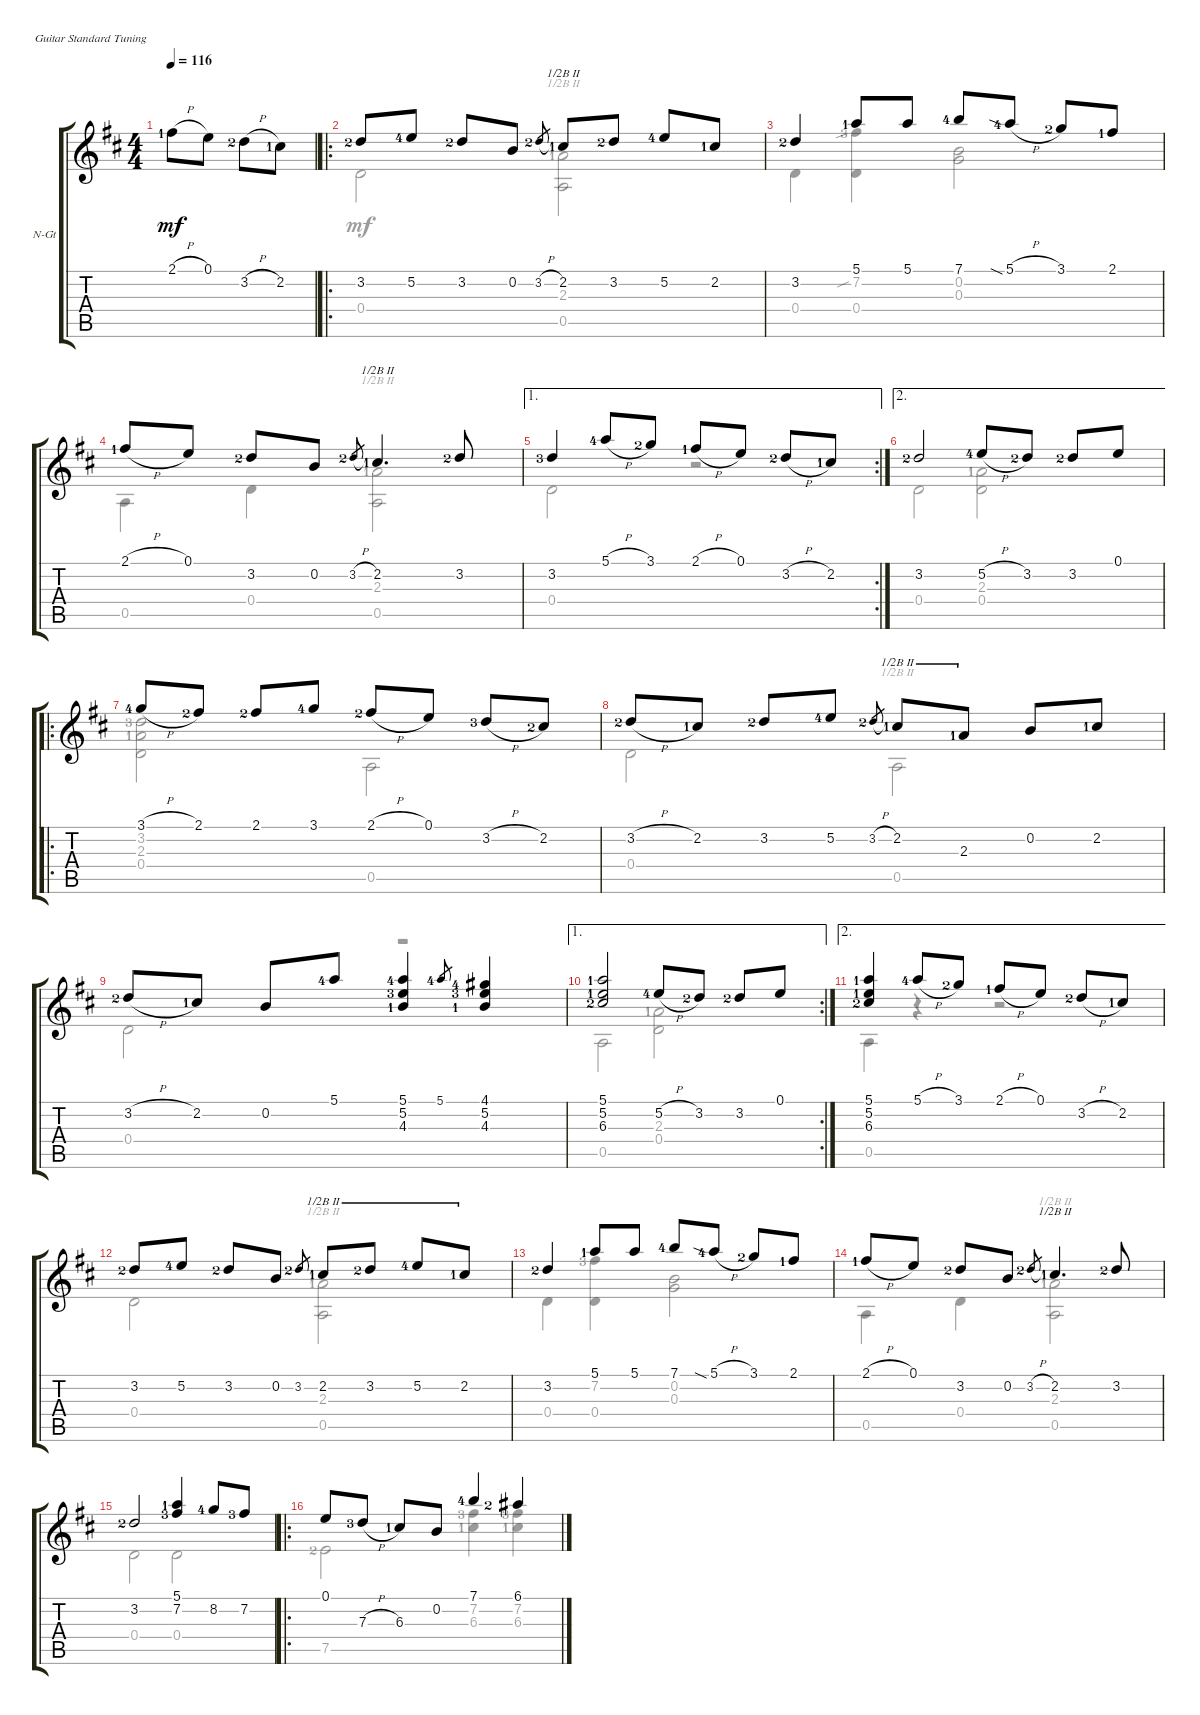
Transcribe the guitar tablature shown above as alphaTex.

\bracketExtendMode groupsimilarinstruments
\firstSystemTrackNameOrientation horizontal
\otherSystemsTrackNameOrientation horizontal
\track ("Guitar 2" "N-Gt") {instrument acousticguitarnylon}
\staff {score tabs}
\tuning (E4 B3 G3 D3 A2 E2)
\voice
\ts (4 4)
\ac
\tempo 116
\clef g2
\ks bminor
2.1{h lf 2}.8{dy mf instrument acousticguitarnylon} 0.1.8 3.2{h lf 3}.8 2.2{lf 2}.8 |
\ro
3.2{lf 3}.8 5.2{lf 5}.8 3.2{lf 3}.8 0.2.8 3.2{h lf 3}.8{gr} 2.2{lf 2}.8{barre (2 half)} 3.2{lf 3}.8 5.2{lf 5}.8 2.2{lf 2}.8 |
3.2{lf 3}.4 5.1{lf 2}.8 5.1.8 7.1{lf 5}.8 5.1{sia h lf 5}.8 3.1{lf 3}.8 2.1{lf 2}.8 |
2.1{h lf 2}.8 0.1.8 3.2{lf 3}.8 0.2.8 3.2{h lf 3}.8{gr} 2.2{lf 2}.4{d barre (2 half)} 3.2{lf 3}.8 |
\ae 1
\rc 2
3.2{lf 4}.4 5.1{h lf 5}.8 3.1{lf 3}.8 2.1{h lf 2}.8 0.1.8 3.2{h lf 3}.8 2.2{lf 2}.8 |
\ae 2
3.2{lf 3}.2 5.2{h lf 5}.8 3.2{lf 3}.8 3.2{lf 3}.8 0.1.8 |
\ro
3.1{h lf 5}.8 2.1{lf 3}.8 2.1{lf 3}.8 3.1{lf 5}.8 2.1{h lf 3}.8 0.1.8 3.2{h lf 4}.8 2.2{lf 3}.8 |
3.2{h lf 3}.8 2.2{lf 2}.8 3.2{lf 3}.8 5.2{lf 5}.8 3.2{h lf 3}.8{gr} 2.2{lf 2}.8{barre (2 half)} 2.3{lf 2}.8{barre (2 half)} 0.2.8 2.2{lf 2}.8 |
3.2{h lf 3}.8 2.2{lf 2}.8 0.2.8 5.1{lf 5}.8 (5.1{lf 5} 5.2{lf 4} 4.3{lf 2}).4 5.1{lf 5}.8{gr} (4.1{lf 5} 5.2{lf 4} 4.3{lf 2}).4 |
\ae 1
\rc 2
(5.1{lf 2} 5.2{lf 2} 6.3{lf 3}).2 5.2{h lf 5}.8 3.2{lf 3}.8 3.2{lf 3}.8 0.1.8 |
\ae 2
(5.1{lf 2} 5.2{lf 2} 6.3{lf 3}).4 5.1{h lf 5}.8 3.1{lf 3}.8 2.1{h lf 2}.8 0.1.8 3.2{h lf 3}.8 2.2{lf 2}.8 |
3.2{lf 3}.8 5.2{lf 5}.8 3.2{lf 3}.8 0.2.8 3.2{lf 3}.8{gr} 2.2{lf 2}.8{barre (2 half)} 3.2{lf 3}.8{barre (2 half)} 5.2{lf 5}.8{barre (2 half)} 2.2{lf 2}.8{barre (2 half)} |
3.2{lf 3}.4 5.1{lf 2}.8 5.1.8 7.1{lf 5}.8 5.1{sia h lf 5}.8 3.1{lf 3}.8 2.1{lf 2}.8 |
2.1{h lf 2}.8 0.1.8 3.2{lf 3}.8 0.2.8 3.2{h lf 3}.8{gr} 2.2{lf 2}.4{d barre (2 half)} 3.2{lf 3}.8 |
3.2{lf 3}.2 (5.1{lf 2} 7.2{lf 4}).4 8.2{lf 5}.8 7.2{lf 4}.8 |
\ro
0.1.8 7.3{h lf 4}.8 6.3{lf 2}.8 0.2.8 7.1{lf 5}.4 6.1{lf 3}.4
\voice
\clef g2
\ottava regular
\simile none
\ks bminor
|
0.4.2 (0.5 2.3{lf 2}).2{barre (2 half)} |
0.4.4 (0.4 7.2{sib lf 4}).4 (0.3 0.2).2 |
0.5.4 0.4.4 (0.5 2.3{lf 2}).2{barre (2 half)} |
0.4.2 r.2 |
0.4.2 (0.4 2.3{lf 2}).2 |
(3.2{lf 4} 2.3{lf 2} 0.4).2 0.5.2 |
0.4.2 0.5.2{barre (2 half)} |
0.4.2 r.2 |
0.5.2 (0.4 2.3{lf 2}).2 |
0.5.4 r.4 r.2 |
0.4.2 (2.3{lf 2} 0.5).2{barre (2 half)} |
0.4.4 (0.4 7.2{lf 4}).4 (0.2 0.3).2 |
0.5.4 0.4.4 (0.5 2.3{lf 2}).2{barre (2 half)} |
0.4.2 0.4.2 |
7.5{lf 3}.2 (7.2{lf 4} 6.3{lf 2}).4 (6.3{lf 2} 7.2{lf 4}).4
